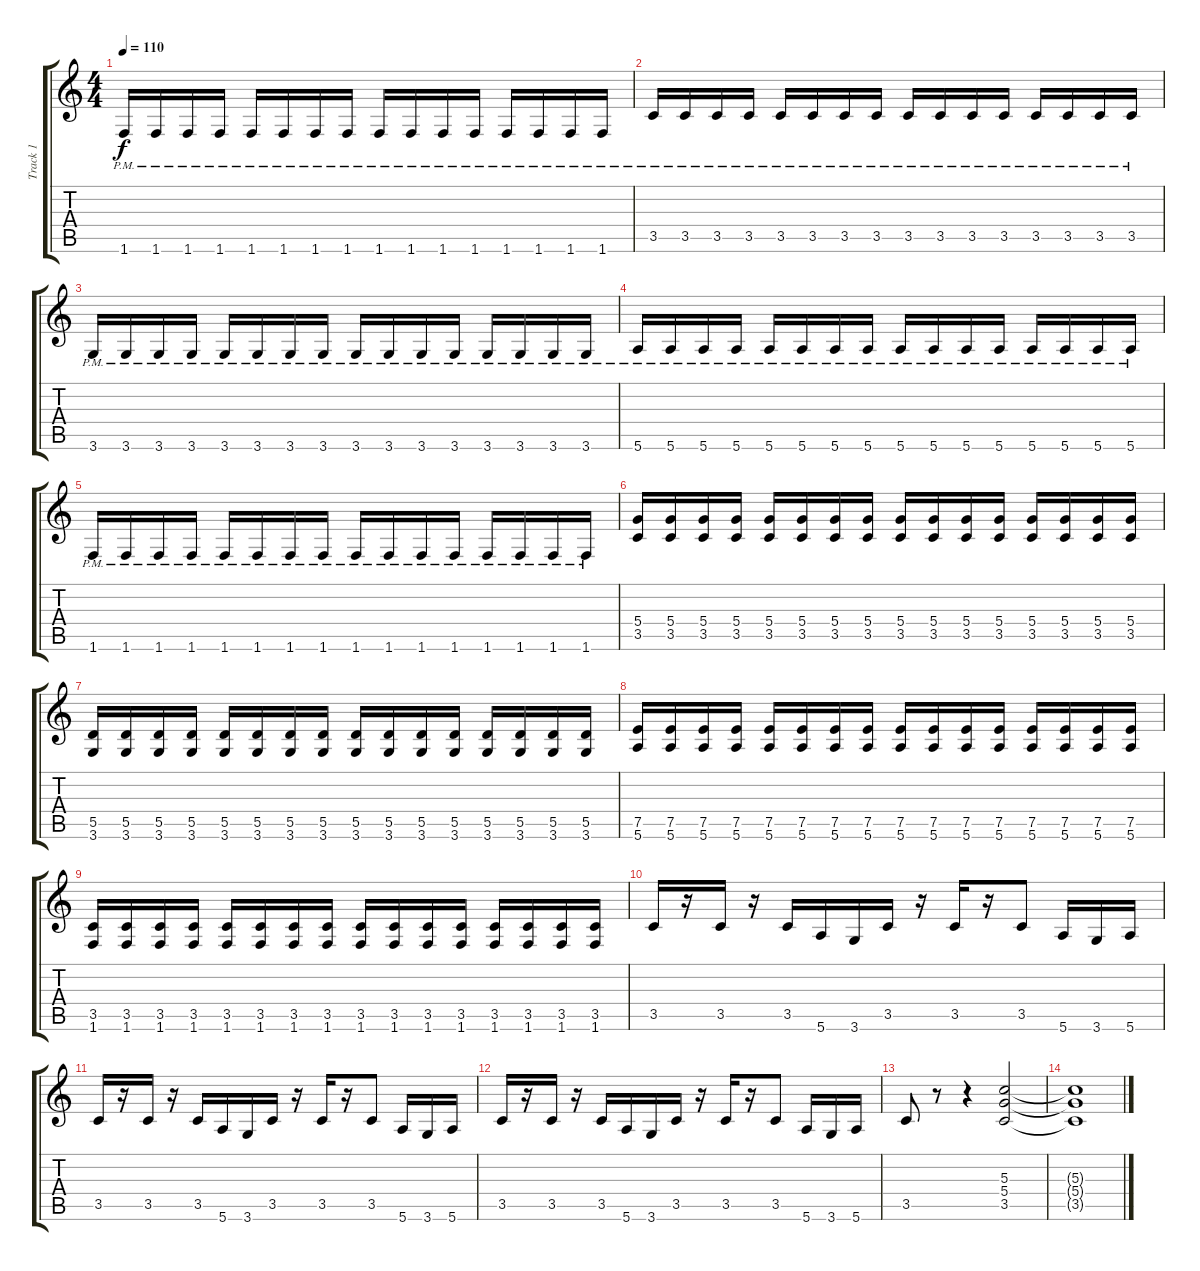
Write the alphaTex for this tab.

\track ("Track 1" "Track 1") {instrument distortionguitar}
\staff {score tabs}
\tuning (E4 B3 G3 D3 A2 E2) {hide}
\ts (4 4)
\tempo 110
\clef g2
\ks c
1.6{pm}.16{dy f} 1.6{pm}.16 1.6{pm}.16 1.6{pm}.16 1.6{pm}.16 1.6{pm}.16 1.6{pm}.16 1.6{pm}.16 1.6{pm}.16 1.6{pm}.16 1.6{pm}.16 1.6{pm}.16 1.6{pm}.16 1.6{pm}.16 1.6{pm}.16 1.6{pm}.16 |
3.5{pm}.16 3.5{pm}.16 3.5{pm}.16 3.5{pm}.16 3.5{pm}.16 3.5{pm}.16 3.5{pm}.16 3.5{pm}.16 3.5{pm}.16 3.5{pm}.16 3.5{pm}.16 3.5{pm}.16 3.5{pm}.16 3.5{pm}.16 3.5{pm}.16 3.5{pm}.16 |
3.6{pm}.16 3.6{pm}.16 3.6{pm}.16 3.6{pm}.16 3.6{pm}.16 3.6{pm}.16 3.6{pm}.16 3.6{pm}.16 3.6{pm}.16 3.6{pm}.16 3.6{pm}.16 3.6{pm}.16 3.6{pm}.16 3.6{pm}.16 3.6{pm}.16 3.6{pm}.16 |
5.6{pm}.16 5.6{pm}.16 5.6{pm}.16 5.6{pm}.16 5.6{pm}.16 5.6{pm}.16 5.6{pm}.16 5.6{pm}.16 5.6{pm}.16 5.6{pm}.16 5.6{pm}.16 5.6{pm}.16 5.6{pm}.16 5.6{pm}.16 5.6{pm}.16 5.6{pm}.16 |
1.6{pm}.16 1.6{pm}.16 1.6{pm}.16 1.6{pm}.16 1.6{pm}.16 1.6{pm}.16 1.6{pm}.16 1.6{pm}.16 1.6{pm}.16 1.6{pm}.16 1.6{pm}.16 1.6{pm}.16 1.6{pm}.16 1.6{pm}.16 1.6{pm}.16 1.6{pm}.16 |
(5.4 3.5).16 (5.4 3.5).16 (5.4 3.5).16 (5.4 3.5).16 (5.4 3.5).16 (5.4 3.5).16 (5.4 3.5).16 (5.4 3.5).16 (5.4 3.5).16 (5.4 3.5).16 (5.4 3.5).16 (5.4 3.5).16 (5.4 3.5).16 (5.4 3.5).16 (5.4 3.5).16 (5.4 3.5).16 |
(5.5 3.6).16 (5.5 3.6).16 (5.5 3.6).16 (5.5 3.6).16 (5.5 3.6).16 (5.5 3.6).16 (5.5 3.6).16 (5.5 3.6).16 (5.5 3.6).16 (5.5 3.6).16 (5.5 3.6).16 (5.5 3.6).16 (5.5 3.6).16 (5.5 3.6).16 (5.5 3.6).16 (5.5 3.6).16 |
(7.5 5.6).16 (7.5 5.6).16 (7.5 5.6).16 (7.5 5.6).16 (7.5 5.6).16 (7.5 5.6).16 (7.5 5.6).16 (7.5 5.6).16 (7.5 5.6).16 (7.5 5.6).16 (7.5 5.6).16 (7.5 5.6).16 (7.5 5.6).16 (7.5 5.6).16 (7.5 5.6).16 (7.5 5.6).16 |
(3.5 1.6).16 (3.5 1.6).16 (3.5 1.6).16 (3.5 1.6).16 (3.5 1.6).16 (3.5 1.6).16 (3.5 1.6).16 (3.5 1.6).16 (3.5 1.6).16 (3.5 1.6).16 (3.5 1.6).16 (3.5 1.6).16 (3.5 1.6).16 (3.5 1.6).16 (3.5 1.6).16 (3.5 1.6).16 |
3.5.16 r.16 3.5.16 r.16 3.5.16 5.6.16 3.6.16 3.5.16 r.16 3.5.16 r.16 3.5.8 5.6.16 3.6.16 5.6.16 |
3.5.16 r.16 3.5.16 r.16 3.5.16 5.6.16 3.6.16 3.5.16 r.16 3.5.16 r.16 3.5.8 5.6.16 3.6.16 5.6.16 |
3.5.16 r.16 3.5.16 r.16 3.5.16 5.6.16 3.6.16 3.5.16 r.16 3.5.16 r.16 3.5.8 5.6.16 3.6.16 5.6.16 |
3.5.8 r.8 r.4 (5.3 5.4 3.5).2 |
(5.3{t} 5.4{t} 3.5{t}).1
